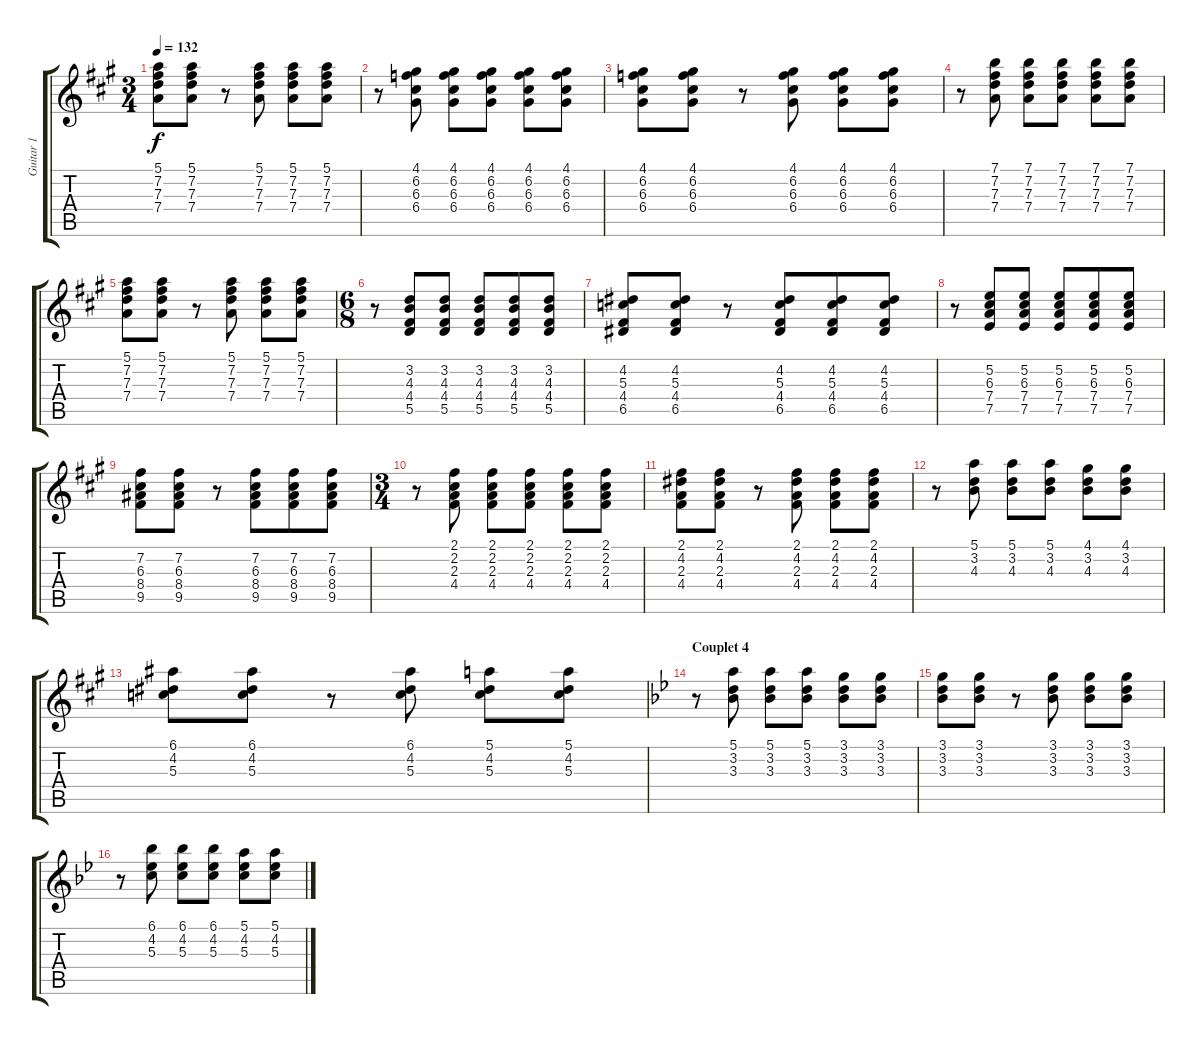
\track ("Guitar 1" "Guitar 1") {instrument electricguitarjazz}
\staff {score tabs}
\tuning (E4 B3 G3 D3 A2 E2) {hide}
\ts (3 4)
\tempo 132
\clef g2
\ks a
(5.1 7.2 7.3 7.4).8{dy f} (5.1 7.2 7.3 7.4).8 r.8 (5.1 7.2 7.3 7.4).8 (5.1 7.2 7.3 7.4).8 (5.1 7.2 7.3 7.4).8 |
r.8 (4.1 6.2 6.3 6.4).8 (4.1 6.2 6.3 6.4).8 (4.1 6.2 6.3 6.4).8 (4.1 6.2 6.3 6.4).8 (4.1 6.2 6.3 6.4).8 |
(4.1 6.2 6.3 6.4).8 (4.1 6.2 6.3 6.4).8 r.8 (4.1 6.2 6.3 6.4).8 (4.1 6.2 6.3 6.4).8 (4.1 6.2 6.3 6.4).8 |
r.8 (7.1 7.2 7.3 7.4).8 (7.1 7.2 7.3 7.4).8 (7.1 7.2 7.3 7.4).8 (7.1 7.2 7.3 7.4).8 (7.1 7.2 7.3 7.4).8 |
(5.1 7.2 7.3 7.4).8 (5.1 7.2 7.3 7.4).8 r.8 (5.1 7.2 7.3 7.4).8 (5.1 7.2 7.3 7.4).8 (5.1 7.2 7.3 7.4).8 |
\ts (6 8)
r.8 (3.2 4.3 4.4 5.5).8 (3.2 4.3 4.4 5.5).8 (3.2 4.3 4.4 5.5).8 (3.2 4.3 4.4 5.5).8 (3.2 4.3 4.4 5.5).8 |
(4.2 5.3 4.4 6.5).8 (4.2 5.3 4.4 6.5).8 r.8 (4.2 5.3 4.4 6.5).8 (4.2 5.3 4.4 6.5).8 (4.2 5.3 4.4 6.5).8 |
r.8 (5.2 6.3 7.4 7.5).8 (5.2 6.3 7.4 7.5).8 (5.2 6.3 7.4 7.5).8 (5.2 6.3 7.4 7.5).8 (5.2 6.3 7.4 7.5).8 |
(7.2 6.3 8.4 9.5).8 (7.2 6.3 8.4 9.5).8 r.8 (7.2 6.3 8.4 9.5).8 (7.2 6.3 8.4 9.5).8 (7.2 6.3 8.4 9.5).8 |
\ts (3 4)
r.8 (2.1 2.2 2.3 4.4).8 (2.1 2.2 2.3 4.4).8 (2.1 2.2 2.3 4.4).8 (2.1 2.2 2.3 4.4).8 (2.1 2.2 2.3 4.4).8 |
(2.1 4.2 2.3 4.4).8 (2.1 4.2 2.3 4.4).8 r.8 (2.1 4.2 2.3 4.4).8 (2.1 4.2 2.3 4.4).8 (2.1 4.2 2.3 4.4).8 |
r.8 (5.1 3.2 4.3).8 (5.1 3.2 4.3).8 (5.1 3.2 4.3).8 (4.1 3.2 4.3).8 (4.1 3.2 4.3).8 |
(6.1 4.2 5.3).8 (6.1 4.2 5.3).8 r.8 (6.1 4.2 5.3).8 (5.1 4.2 5.3).8 (5.1 4.2 5.3).8 |
\section ("" "Couplet 4")
\ks bb
r.8 (5.1 3.2 3.3).8 (5.1 3.2 3.3).8 (5.1 3.2 3.3).8 (3.1 3.2 3.3).8 (3.1 3.2 3.3).8 |
(3.1 3.2 3.3).8 (3.1 3.2 3.3).8 r.8 (3.1 3.2 3.3).8 (3.1 3.2 3.3).8 (3.1 3.2 3.3).8 |
r.8 (6.1 4.2 5.3).8 (6.1 4.2 5.3).8 (6.1 4.2 5.3).8 (5.1 4.2 5.3).8 (5.1 4.2 5.3).8
